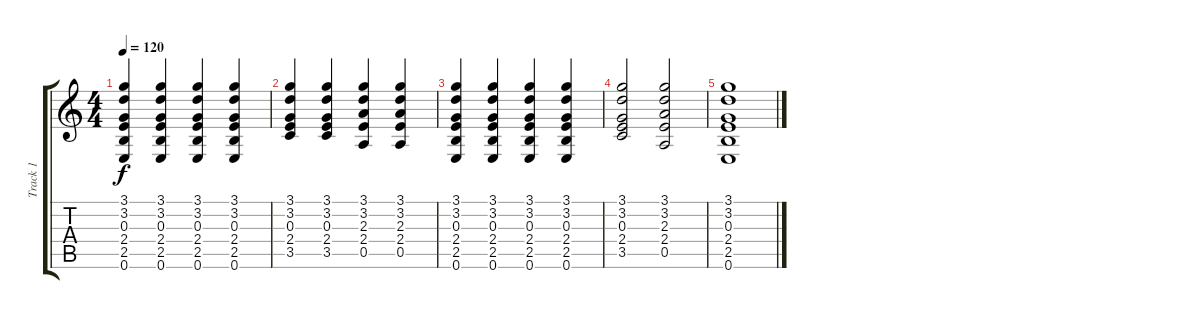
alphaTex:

\track ("Track 1" "Track 1") {instrument acousticguitarsteel}
\staff {score tabs}
\tuning (E4 B3 G3 D3 A2 E2) {hide}
\ts (4 4)
\tempo 120
\clef g2
\ks c
(3.1 3.2 0.3 2.4 2.5 0.6).4{dy f} (3.1 3.2 0.3 2.4 2.5 0.6).4 (3.1 3.2 0.3 2.4 2.5 0.6).4 (3.1 3.2 0.3 2.4 2.5 0.6).4 |
(3.1 3.2 0.3 2.4 3.5).4 (3.1 3.2 0.3 2.4 3.5).4 (3.1 3.2 2.3 2.4 0.5).4 (3.1 3.2 2.3 2.4 0.5).4 |
(3.1 3.2 0.3 2.4 2.5 0.6).4 (3.1 3.2 0.3 2.4 2.5 0.6).4 (3.1 3.2 0.3 2.4 2.5 0.6).4 (3.1 3.2 0.3 2.4 2.5 0.6).4 |
(3.1 3.2 0.3 2.4 3.5).2 (3.1 3.2 2.3 2.4 0.5).2 |
(3.1 3.2 0.3 2.4 2.5 0.6).1
